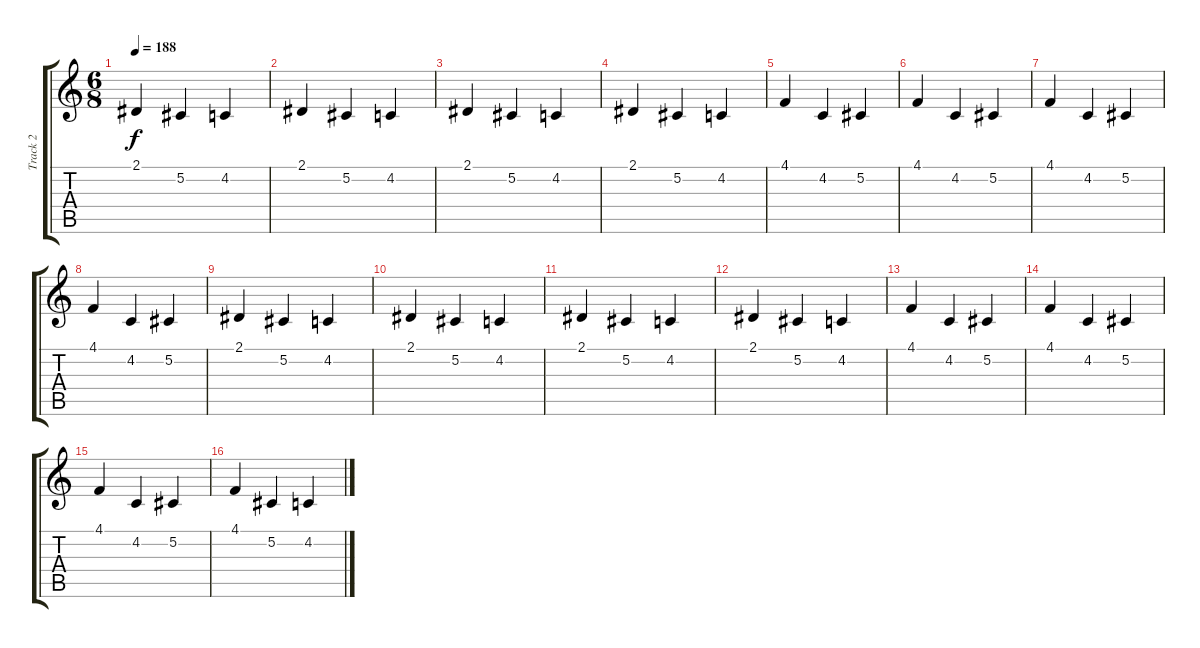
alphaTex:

\track ("Track 2" "Track 2") {instrument acousticgrandpiano}
\staff {score tabs}
\tuning (Db4 Ab3 E3 B2 Gb2 Db2) {hide}
\ts (6 8)
\tempo 188
\clef g2
\ks c
2.1.4{dy f} 5.2.4 4.2.4 |
2.1.4 5.2.4 4.2.4 |
2.1.4 5.2.4 4.2.4 |
2.1.4 5.2.4 4.2.4 |
4.1.4 4.2.4 5.2.4 |
4.1.4 4.2.4 5.2.4 |
4.1.4 4.2.4 5.2.4 |
4.1.4 4.2.4 5.2.4 |
2.1.4 5.2.4 4.2.4 |
2.1.4 5.2.4 4.2.4 |
2.1.4 5.2.4 4.2.4 |
2.1.4 5.2.4 4.2.4 |
4.1.4 4.2.4 5.2.4 |
4.1.4 4.2.4 5.2.4 |
4.1.4 4.2.4 5.2.4 |
4.1.4 5.2.4 4.2.4
